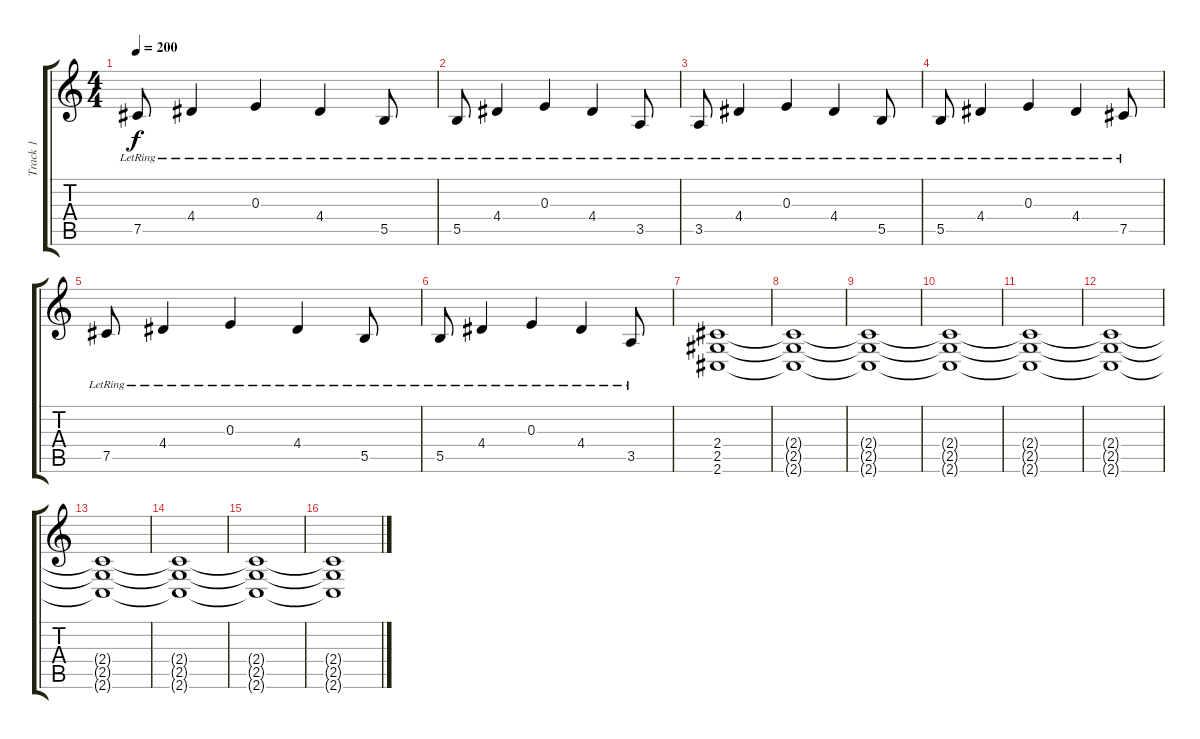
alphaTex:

\track ("Track 1" "Track 1") {instrument electricguitarjazz}
\staff {score tabs}
\tuning (Db4 Ab3 E3 B2 Gb2 B1) {hide}
\ts (4 4)
\tempo 200
\clef g2
\ks c
7.5{lr}.8{dy f} 4.4{lr}.4 0.3{lr}.4 4.4{lr}.4 5.5{lr}.8 |
5.5{lr}.8 4.4{lr}.4 0.3{lr}.4 4.4{lr}.4 3.5{lr}.8 |
3.5{lr}.8 4.4{lr}.4 0.3{lr}.4 4.4{lr}.4 5.5{lr}.8 |
5.5{lr}.8 4.4{lr}.4 0.3{lr}.4 4.4{lr}.4 7.5{lr}.8 |
7.5{lr}.8 4.4{lr}.4 0.3{lr}.4 4.4{lr}.4 5.5{lr}.8 |
5.5{lr}.8 4.4{lr}.4 0.3{lr}.4 4.4{lr}.4 3.5{lr}.8 |
(2.4 2.5 2.6).1{volume 3} |
(2.4{t} 2.5{t} 2.6{t}).1 |
(2.4{t} 2.5{t} 2.6{t}).1 |
(2.4{t} 2.5{t} 2.6{t}).1 |
(2.4{t} 2.5{t} 2.6{t}).1 |
(2.4{t} 2.5{t} 2.6{t}).1 |
(2.4{t} 2.5{t} 2.6{t}).1 |
(2.4{t} 2.5{t} 2.6{t}).1 |
(2.4{t} 2.5{t} 2.6{t}).1 |
(2.4{t} 2.5{t} 2.6{t}).1
